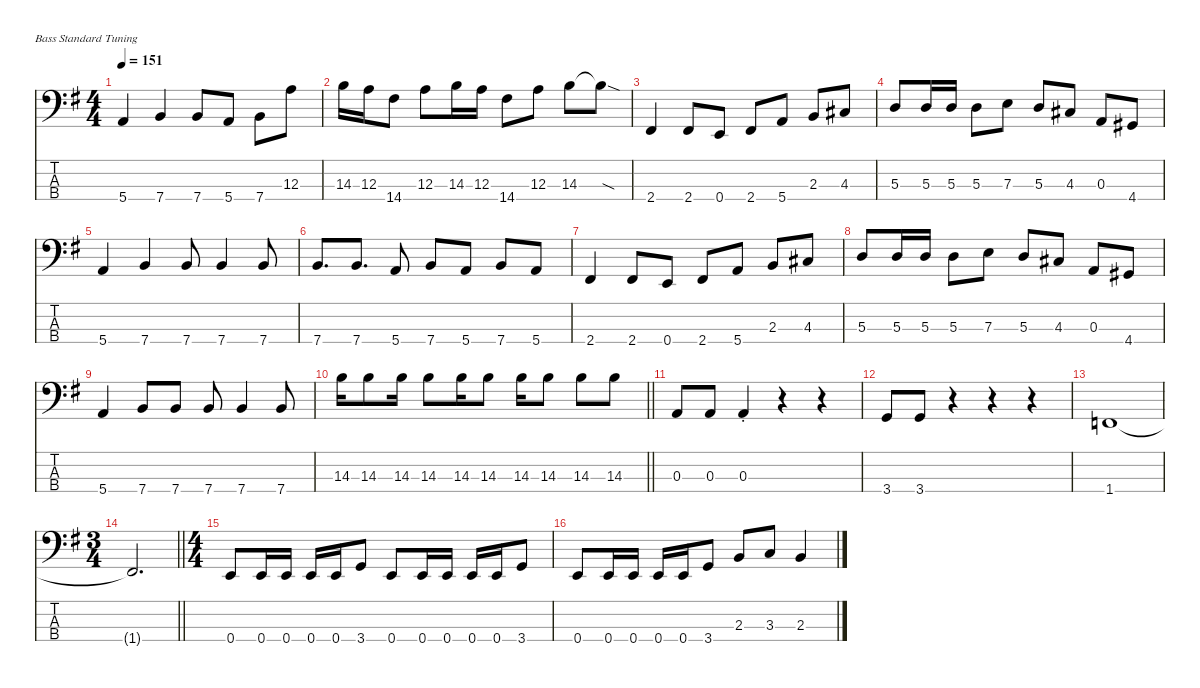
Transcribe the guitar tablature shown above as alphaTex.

\defaultSystemsLayout 4
\hideDynamics
\bracketExtendMode nobrackets
\singleTrackTrackNamePolicy hidden
\multiTrackTrackNamePolicy hidden
\otherSystemsTrackNameOrientation horizontal
\track ("Cliff Burton" "el.bs.") {instrument electricbassfinger}
\staff {score tabs}
\tuning (G2 D2 A1 E1)
\ts (4 4)
\tempo 151
\clef f4
\ks eminor
5.4{acc forcenatural}.4{dy f beam Up} 7.4{acc forcenatural}.4{beam Up} 7.4{acc forcenatural}.8{beam Up} 5.4{acc forcenatural}.8{beam Up} 7.4{acc forcenatural}.8{beam Down} 12.3{acc forcenatural}.8{beam Down} |
14.3{acc forcenatural}.16{beam Down} 12.3{acc forcenatural}.16{beam Down} 14.4{acc #}.8{beam Down} 12.3{acc forcenatural}.8{beam Down} 14.3{acc forcenatural}.16{beam Down} 12.3{acc forcenatural}.16{beam Down} 14.4{acc #}.8{beam Down} 12.3{acc forcenatural}.8{beam Down} 14.3{acc forcenatural}.8{beam Down} 14.3{sod t acc forcenatural}.8{beam Down} |
2.4{acc #}.4{beam Up} 2.4{acc #}.8{beam Up} 0.4{acc forcenatural}.8{beam Up} 2.4{acc #}.8{beam Up} 5.4{acc forcenatural}.8{beam Up} 2.3{acc forcenatural}.8{beam Up} 4.3{acc #}.8{beam Up} |
5.3{acc forcenatural}.8{beam Up} 5.3{acc forcenatural}.16{beam Up} 5.3{acc forcenatural}.16{beam Up} 5.3{acc forcenatural}.8{beam Down} 7.3{acc forcenatural}.8{beam Down} 5.3{acc forcenatural}.8{beam Up} 4.3{acc #}.8{beam Up} 0.3{acc forcenatural}.8{beam Up} 4.4{acc #}.8{beam Up} |
5.4{acc forcenatural}.4{beam Up} 7.4{acc forcenatural}.4{beam Up} 7.4{acc forcenatural}.8{beam Up} 7.4{acc forcenatural}.4{beam Up} 7.4{acc forcenatural}.8{beam Up} |
7.4{acc forcenatural}.8{d beam Up} 7.4{acc forcenatural}.8{d beam Up} 5.4{acc forcenatural}.8{beam Up} 7.4{acc forcenatural}.8{beam Up} 5.4{acc forcenatural}.8{beam Up} 7.4{acc forcenatural}.8{beam Up} 5.4{acc forcenatural}.8{beam Up} |
2.4{acc #}.4{beam Up} 2.4{acc #}.8{beam Up} 0.4{acc forcenatural}.8{beam Up} 2.4{acc #}.8{beam Up} 5.4{acc forcenatural}.8{beam Up} 2.3{acc forcenatural}.8{beam Up} 4.3{acc #}.8{beam Up} |
5.3{acc forcenatural}.8{beam Up} 5.3{acc forcenatural}.16{beam Up} 5.3{acc forcenatural}.16{beam Up} 5.3{acc forcenatural}.8{beam Down} 7.3{acc forcenatural}.8{beam Down} 5.3{acc forcenatural}.8{beam Up} 4.3{acc #}.8{beam Up} 0.3{acc forcenatural}.8{beam Up} 4.4{acc #}.8{beam Up} |
5.4{acc forcenatural}.4{beam Up} 7.4{acc forcenatural}.8{beam Up} 7.4{acc forcenatural}.8{beam Up} 7.4{acc forcenatural}.8{beam Up} 7.4{acc forcenatural}.4{beam Up} 7.4{acc forcenatural}.8{beam Up} |
\barLineRight lightlight
14.3{acc forcenatural}.16{beam Down} 14.3{acc forcenatural}.8{beam Down} 14.3{acc forcenatural}.16{beam Down} 14.3{acc forcenatural}.8{beam Down} 14.3{acc forcenatural}.16{beam Down} 14.3{acc forcenatural}.8{beam Down} 14.3{acc forcenatural}.16{beam Down} 14.3{acc forcenatural}.8{beam Down} 14.3{acc forcenatural}.8{beam Down} 14.3{acc forcenatural}.8{beam Down} |
0.3{acc forcenatural}.8{beam Up} 0.3{acc forcenatural}.8{beam Up} 0.3{st acc forcenatural}.4{beam Up} r.4{beam Up} r.4{beam Up} |
3.4{acc forcenatural}.8{beam Up} 3.4{acc forcenatural}.8{beam Up} r.4{beam Up} r.4{beam Up} r.4{beam Up} |
1.4{acc forcenatural}.1{beam Up} |
\ts (3 4)
\beaming (8 2 2 2)
\barLineRight lightlight
1.4{t acc forcenatural}.2{d beam Up} |
\ts (4 4)
\beaming (8 2 2 2 2)
0.4{acc forcenatural}.8{beam Up} 0.4{acc forcenatural}.16{beam Up} 0.4{acc forcenatural}.16{beam Up} 0.4{acc forcenatural}.16{beam Up} 0.4{acc forcenatural}.16{beam Up} 3.4{acc forcenatural}.8{beam Up} 0.4{acc forcenatural}.8{beam Up} 0.4{acc forcenatural}.16{beam Up} 0.4{acc forcenatural}.16{beam Up} 0.4{acc forcenatural}.16{beam Up} 0.4{acc forcenatural}.16{beam Up} 3.4{acc forcenatural}.8{beam Up} |
0.4{acc forcenatural}.8{beam Up} 0.4{acc forcenatural}.16{beam Up} 0.4{acc forcenatural}.16{beam Up} 0.4{acc forcenatural}.16{beam Up} 0.4{acc forcenatural}.16{beam Up} 3.4{acc forcenatural}.8{beam Up} 2.3{acc forcenatural}.8{beam Up} 3.3{acc forcenatural}.8{beam Up} 2.3{acc forcenatural}.4{beam Up}
